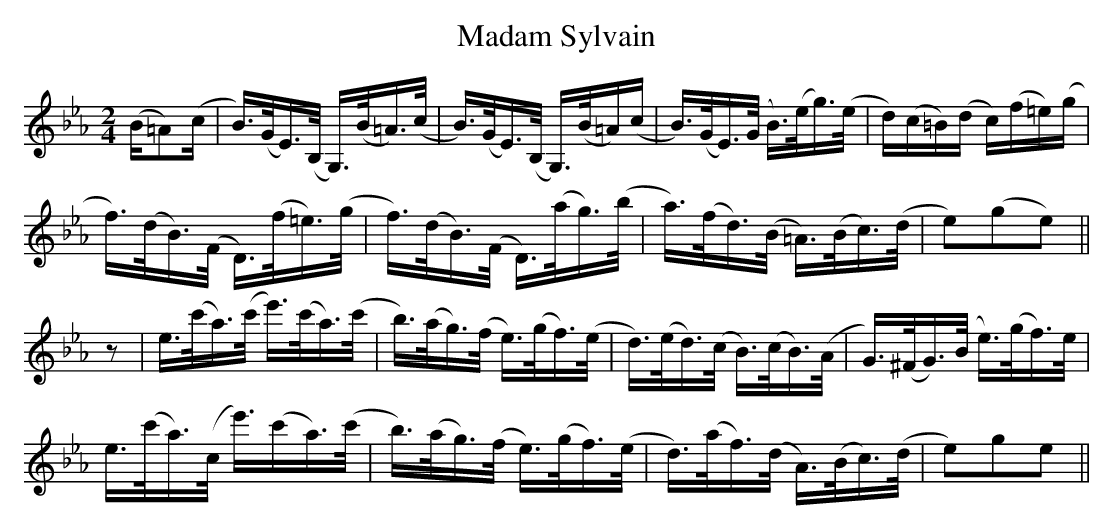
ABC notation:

X:1
T:Madam Sylvain
M:2/4
L:1/8
K:Eb
(B/=A)(c/|B/>)(G/E/>)(B,/ G,/>)(B/=A/>)(c/|B/>)(G/E/>)(B,/ G,/>)(B/=A/)(c/|B/>)(G/E/>)(G/ B/>)(e/g/>)(e/|d/)(c/=B/)(d/ c/)(f/=e/)(g/|
f/>)(d/B/>)(F/ D/>)(f/=e/>)(g/|f/>)(d/B/>)(F/ D/>)(a/g/>)(b/|a/>)(f/d/>)(B/ =A/>)(B/c/>)(d/|e)(ge)||
z|e/>(c'/a/>)(c'/ e'/>)(c'/a/>)(c'/|b/>)(a/g/>)(f/ e/>)(g/f/>)(e/|d/>)(e/d/>)(c/ B/>)(c/B/>)(A/|G/>)(^F/G/>)(B/ e/>)(g/f/>)e/|
e/>(c'/a/>)(c/ e'/>)(c'a/>)(c'/|b/>)(a/g/>)(f/ e/>)(g/f/>)(e/|d/>)(a/f/>)(d/ A/>)(B/c/>)(d/|e)ge||
